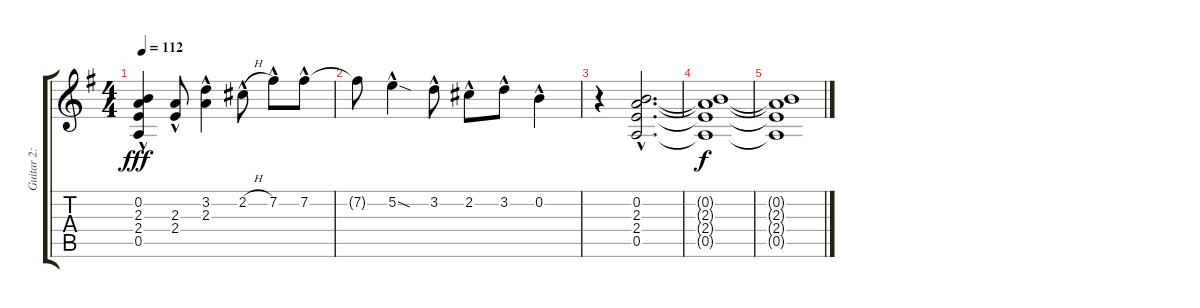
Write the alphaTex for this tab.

\track ("Guitar 2: Mick" "Guitar 2: ") {instrument distortionguitar}
\staff {score tabs}
\tuning (E4 B3 G3 D3 A2 E2) {hide}
\ts (4 4)
\tempo 112
\clef g2
\ks g
(0.2{hac} 2.3{hac} 2.4{hac} 0.5{hac}).4{dy fff} (2.3{hac} 2.4{hac}).8 (3.2{hac} 2.3{hac}).4 2.2{h hac}.8 7.2{hac}.8 7.2{hac}.8 |
7.2{t}.8 5.2{sod hac}.4 3.2{hac}.8 2.2{hac}.8 3.2{hac}.8 0.2{hac}.4 |
r.4 (0.2{hac} 2.3{hac} 2.4{hac} 0.5{hac}).2{d volume 0} |
(0.2{t} 2.3{t} 2.4{t} 0.5{t}).1{dy f} |
(0.2{t} 2.3{t} 2.4{t} 0.5{t}).1
